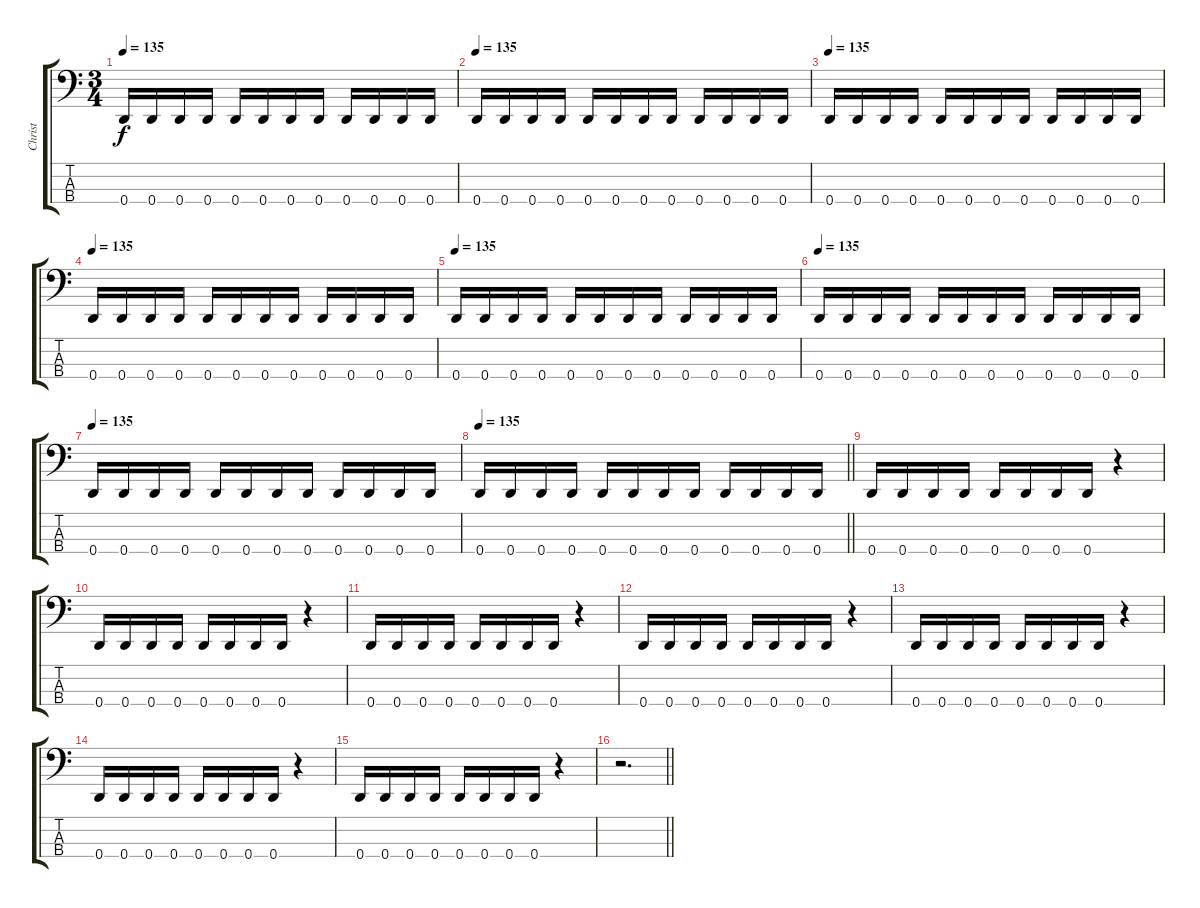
\track ("Christ" "Christ") {instrument electricbasspick}
\staff {score tabs}
\tuning (G2 D2 A1 D1) {hide}
\ts (3 4)
\tempo 135
\clef f4
\ks c
0.4.16{dy f} 0.4.16 0.4.16 0.4.16 0.4.16 0.4.16 0.4.16 0.4.16 0.4.16 0.4.16 0.4.16 0.4.16 |
\tempo 135
0.4.16 0.4.16 0.4.16 0.4.16 0.4.16 0.4.16 0.4.16 0.4.16 0.4.16 0.4.16 0.4.16 0.4.16 |
\tempo 135
0.4.16 0.4.16 0.4.16 0.4.16 0.4.16 0.4.16 0.4.16 0.4.16 0.4.16 0.4.16 0.4.16 0.4.16 |
\tempo 135
0.4.16 0.4.16 0.4.16 0.4.16 0.4.16 0.4.16 0.4.16 0.4.16 0.4.16 0.4.16 0.4.16 0.4.16 |
\tempo 135
0.4.16 0.4.16 0.4.16 0.4.16 0.4.16 0.4.16 0.4.16 0.4.16 0.4.16 0.4.16 0.4.16 0.4.16 |
\tempo 135
0.4.16 0.4.16 0.4.16 0.4.16 0.4.16 0.4.16 0.4.16 0.4.16 0.4.16 0.4.16 0.4.16 0.4.16 |
\tempo 135
0.4.16 0.4.16 0.4.16 0.4.16 0.4.16 0.4.16 0.4.16 0.4.16 0.4.16 0.4.16 0.4.16 0.4.16 |
\tempo 135
\barLineRight lightlight
0.4.16 0.4.16 0.4.16 0.4.16 0.4.16 0.4.16 0.4.16 0.4.16 0.4.16 0.4.16 0.4.16 0.4.16 |
0.4.16 0.4.16 0.4.16 0.4.16 0.4.16 0.4.16 0.4.16 0.4.16 r.4 |
0.4.16 0.4.16 0.4.16 0.4.16 0.4.16 0.4.16 0.4.16 0.4.16 r.4 |
0.4.16 0.4.16 0.4.16 0.4.16 0.4.16 0.4.16 0.4.16 0.4.16 r.4 |
0.4.16 0.4.16 0.4.16 0.4.16 0.4.16 0.4.16 0.4.16 0.4.16 r.4 |
0.4.16 0.4.16 0.4.16 0.4.16 0.4.16 0.4.16 0.4.16 0.4.16 r.4 |
0.4.16 0.4.16 0.4.16 0.4.16 0.4.16 0.4.16 0.4.16 0.4.16 r.4 |
0.4.16 0.4.16 0.4.16 0.4.16 0.4.16 0.4.16 0.4.16 0.4.16 r.4 |
\barLineRight lightlight
r.2{d}
